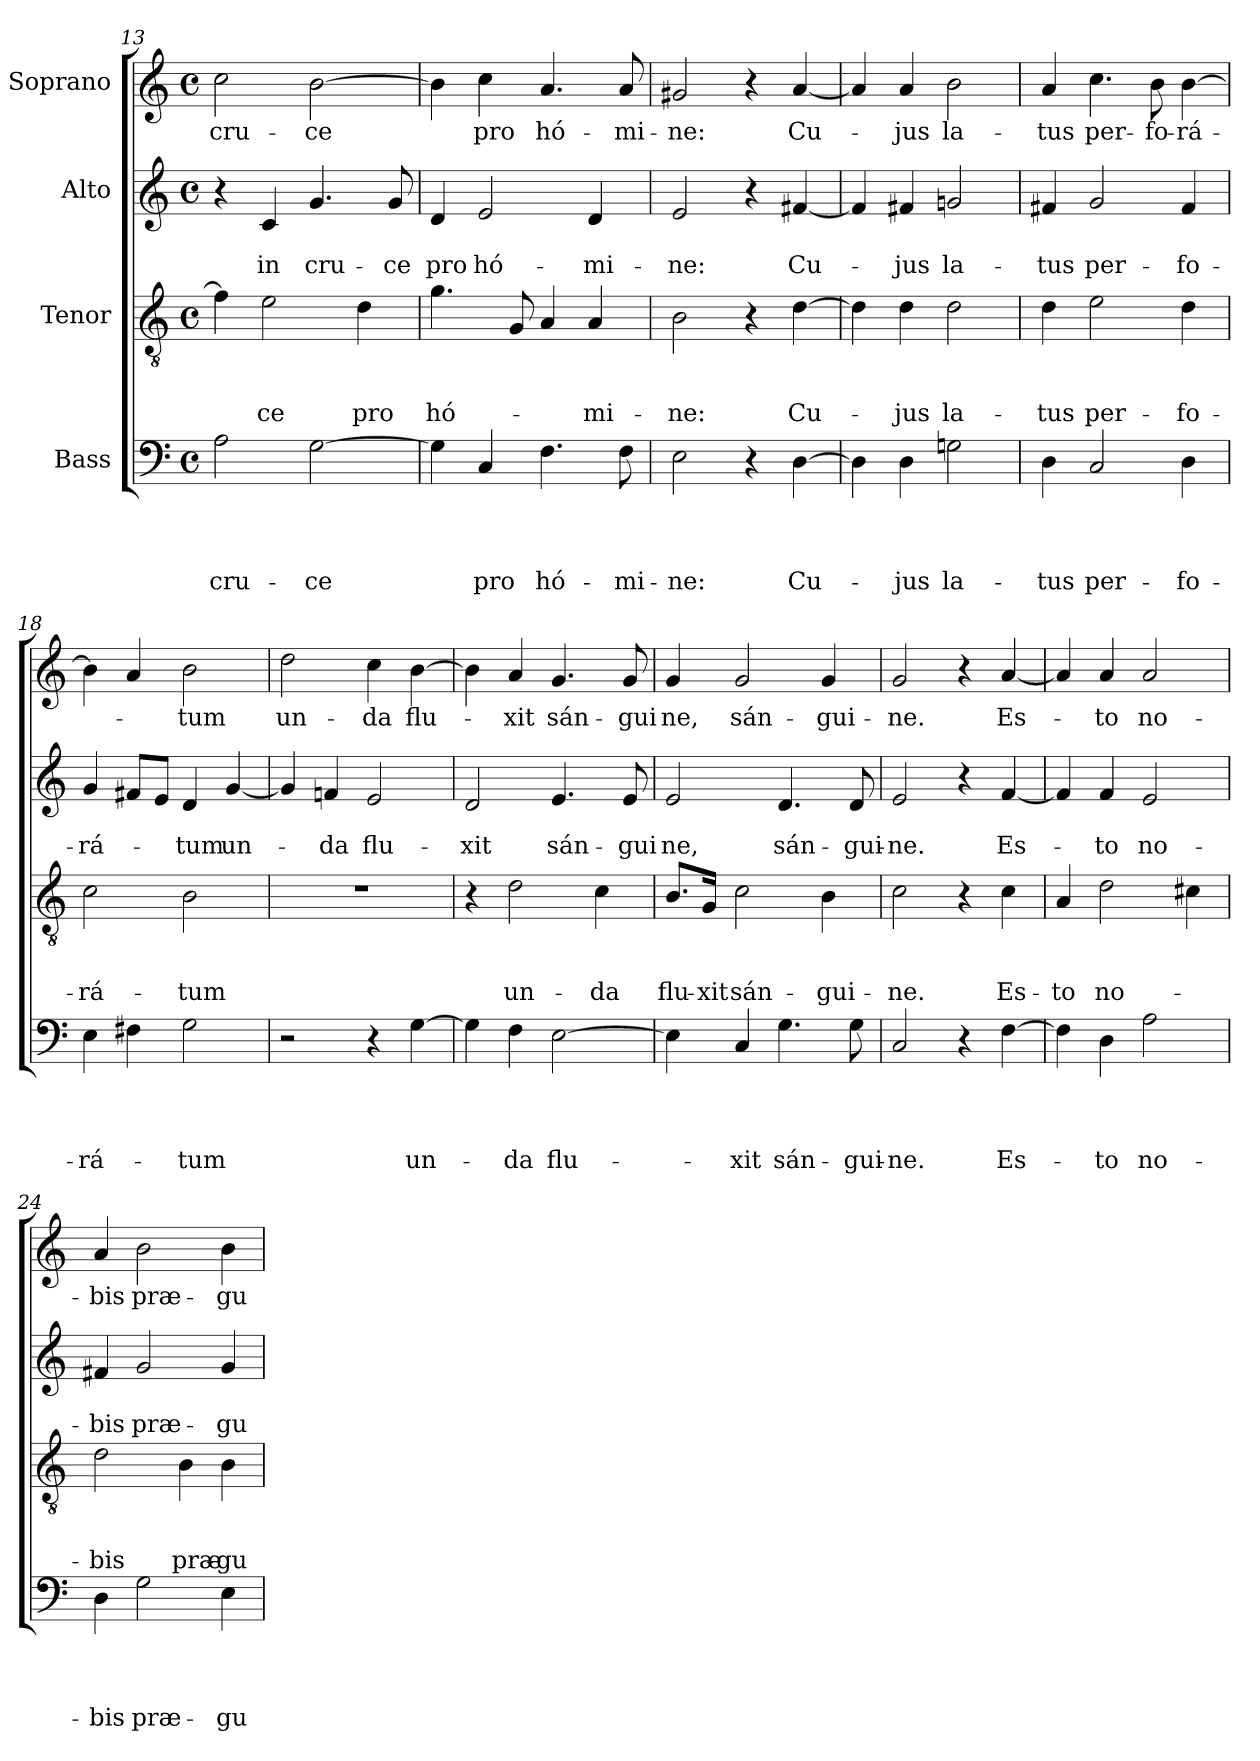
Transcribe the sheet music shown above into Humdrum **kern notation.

**kern	**text	**text	**text	**text	**kern	**text	**text	**text	**kern	**text	**text	**kern	**text
*part4	*part4	*part4	*part4	*part4	*part3	*part3	*part3	*part3	*part2	*part2	*part2	*part1	*part1
*staff4	*staff4	*staff4	*staff4	*staff4	*staff3	*staff3	*staff3	*staff3	*staff2	*staff2	*staff2	*staff1	*staff1
*I"Bass	*	*	*	*	*I"Tenor	*	*	*	*I"Alto	*	*	*I"Soprano	*
*clefF4	*	*	*	*	*clefGv2	*	*	*	*clefG2	*	*	*clefG2	*
*k[]	*	*	*	*	*k[]	*	*	*	*k[]	*	*	*k[]	*
*C:	*	*	*	*	*C:	*	*	*	*C:	*	*	*C:	*
*M4/4	*	*	*	*	*M4/4	*	*	*	*M4/4	*	*	*M4/4	*
*met(c)	*	*	*	*	*met(c)	*	*	*	*met(c)	*	*	*met(c)	*
=13	=13	=13	=13	=13	=13	=13	=13	=13	=13	=13	=13	=13	=13
!	!	!	!	!LO:LY:b	!	!	!	!	!	!	!	!	!LO:LY:b
2A\	.	.	.	cru-	4f\]	.	.	.	4r	.	.	2cc\	cru-
!	!	!	!	!	!	!	!	!LO:LY:b	!	!	!LO:LY:b	!	!
.	.	.	.	.	2e\	.	.	-ce	4c/	.	in	.	.
!	!	!	!	!LO:LY:b	!	!	!	!	!	!	!LO:LY:b	!	!LO:LY:b
[<2G\	.	.	.	-ce	.	.	.	.	4.g/	.	cru-	[<2b\	-ce
!	!	!	!	!	!	!	!	!LO:LY:b	!	!	!	!	!
.	.	.	.	.	4d\	.	.	pro	.	.	.	.	.
!	!	!	!	!	!	!	!	!	!	!	!LO:LY:b	!	!
.	.	.	.	.	.	.	.	.	8g/	.	-ce	.	.
!!LO:LB:g=z
=14	=14	=14	=14	=14	=14	=14	=14	=14	=14	=14	=14	=14	=14
!	!	!	!	!	!	!	!	!LO:LY:b	!	!	!LO:LY:b	!	!
4G\]	.	.	.	.	4.g\	.	.	hó-	4d/	.	pro	4b\]	.
!	!	!	!	!LO:LY:b	!	!	!	!	!	!	!LO:LY:b	!	!LO:LY:b
4C/	.	.	.	pro	.	.	.	.	2e/	.	hó-	4cc\	pro
.	.	.	.	.	8G/	.	.	.	.	.	.	.	.
!	!	!	!	!LO:LY:b	!	!	!	!	!	!	!	!	!LO:LY:b
4.F\	.	.	.	hó-	4A/	.	.	.	.	.	.	4.a/	hó-
!	!	!	!	!	!	!	!	!LO:LY:b	!	!	!LO:LY:b	!	!
.	.	.	.	.	4A/	.	.	-mi-	4d/	.	-mi-	.	.
!	!	!	!	!LO:LY:b	!	!	!	!	!	!	!	!	!LO:LY:b
8F\	.	.	.	-mi-	.	.	.	.	.	.	.	8a/	-mi-
=15	=15	=15	=15	=15	=15	=15	=15	=15	=15	=15	=15	=15	=15
!	!	!	!	!LO:LY:b	!	!	!	!LO:LY:b	!	!	!LO:LY:b	!	!LO:LY:b
2E\	.	.	.	-ne:	2B\	.	.	-ne:	2e/	.	-ne:	2g#X/	-ne:
4r	.	.	.	.	4r	.	.	.	4r	.	.	4r	.
!	!	!	!	!LO:LY:b	!	!	!	!LO:LY:b	!	!	!LO:LY:b	!	!LO:LY:b
[>4D\	.	.	.	Cu-	[>4d\	.	.	Cu-	[<4f#X/	.	Cu-	[<4a/	Cu-
=16	=16	=16	=16	=16	=16	=16	=16	=16	=16	=16	=16	=16	=16
4D\]	.	.	.	.	4d\]	.	.	.	4f#/]	.	.	4a/]	.
!	!	!	!	!LO:LY:b	!	!	!	!LO:LY:b	!	!	!LO:LY:b	!	!LO:LY:b
4D\	.	.	.	-jus	4d\	.	.	-jus	4f#X/	.	-jus	4a/	-jus
!	!	!	!	!LO:LY:b	!	!	!	!LO:LY:b	!	!	!LO:LY:b	!	!LO:LY:b
2Gni\	.	.	.	la-	2d\	.	.	la-	2gni/	.	la-	2b\	la-
=17	=17	=17	=17	=17	=17	=17	=17	=17	=17	=17	=17	=17	=17
!	!	!	!	!LO:LY:b	!	!	!	!LO:LY:b	!	!	!LO:LY:b	!	!LO:LY:b
4D\	.	.	.	-tus	4d\	.	.	-tus	4f#X/	.	-tus	4a/	-tus
!	!	!	!	!LO:LY:b	!	!	!	!LO:LY:b	!	!	!LO:LY:b	!	!LO:LY:b
2C/	.	.	.	per-	2e\	.	.	per-	2g/	.	per-	4.cc\	per-
!	!	!	!	!	!	!	!	!	!	!	!	!	!LO:LY:b
.	.	.	.	.	.	.	.	.	.	.	.	8b\	-fo-
!	!	!	!	!LO:LY:b	!	!	!	!LO:LY:b	!	!	!LO:LY:b	!	!LO:LY:b:rj
4D\	.	.	.	-fo-	4d\	.	.	-fo-	4f#/	.	-fo-	[<4b\	-rá-
!!LO:PB:g=z
=18	=18	=18	=18	=18	=18	=18	=18	=18	=18	=18	=18	=18	=18
!	!	!	!	!LO:LY:b	!	!	!	!LO:LY:b	!	!	!LO:LY:b	!	!
4E\	.	.	.	-rá-	2c\	.	.	-rá-	4g/	.	-rá-	4b\]	.
4F#X\	.	.	.	.	.	.	.	.	8f#X/L	.	.	4a/	.
.	.	.	.	.	.	.	.	.	8e/J	.	.	.	.
!	!	!	!	!LO:LY:b	!	!	!	!LO:LY:b	!	!	!LO:LY:b	!	!LO:LY:b
2G\	.	.	.	-tum	2B\	.	.	-tum	4d/	.	-tum	2b\	-tum
!	!	!	!	!	!	!	!	!	!	!	!LO:LY:b	!	!
.	.	.	.	.	.	.	.	.	[<4g/	.	un-	.	.
=19	=19	=19	=19	=19	=19	=19	=19	=19	=19	=19	=19	=19	=19
!	!	!	!	!	!	!	!	!	!	!	!	!	!LO:LY:b
2r	.	.	.	.	1r	.	.	.	4g/]	.	.	2dd\	un-
!	!	!	!	!	!	!	!	!	!	!	!LO:LY:b	!	!
.	.	.	.	.	.	.	.	.	4fni/	.	-da	.	.
!	!	!	!	!	!	!	!	!	!	!	!LO:LY:b	!	!LO:LY:b
4r	.	.	.	.	.	.	.	.	2e/	.	flu-	4cc\	-da
!	!	!	!	!LO:LY:b	!	!	!	!	!	!	!	!	!LO:LY:b
[>4G\	.	.	.	un-	.	.	.	.	.	.	.	[>4b\	flu-
=20	=20	=20	=20	=20	=20	=20	=20	=20	=20	=20	=20	=20	=20
!	!	!	!	!	!	!	!	!	!	!	!LO:LY:b	!	!
4G\]	.	.	.	.	4r	.	.	.	2d/	.	-xit	4b\]	.
!	!	!	!	!LO:LY:b	!	!	!	!LO:LY:b	!	!	!	!	!LO:LY:b
4F\	.	.	.	-da	2d\	.	.	un-	.	.	.	4a/	-xit
!	!	!	!	!LO:LY:b	!	!	!	!	!	!	!LO:LY:b	!	!LO:LY:b
[>2E\	.	.	.	flu-	.	.	.	.	4.e/	.	sán-	4.g/	sán-
!	!	!	!	!	!	!	!	!LO:LY:b	!	!	!	!	!
.	.	.	.	.	4c\	.	.	-da	.	.	.	.	.
!	!	!	!	!	!	!	!	!	!	!	!LO:LY:b	!	!LO:LY:b
.	.	.	.	.	.	.	.	.	8e/	.	-gui	8g/	-gui
=21	=21	=21	=21	=21	=21	=21	=21	=21	=21	=21	=21	=21	=21
!	!	!	!	!	!	!	!	!LO:LY:b	!	!	!LO:LY:b	!	!LO:LY:b
4E\]	.	.	.	.	8.B/L	.	.	flu-	2e/	.	ne,	4g/	ne,
!	!	!	!	!	!	!	!	!LO:LY:b	!	!	!	!	!
.	.	.	.	.	16G/Jk	.	.	-xit	.	.	.	.	.
!	!	!	!	!LO:LY:b	!	!	!	!LO:LY:b	!	!	!	!	!LO:LY:b
4C/	.	.	.	-xit	2c\	.	.	sán-	.	.	.	2g/	sán-
!	!	!	!	!LO:LY:b	!	!	!	!	!	!	!LO:LY:b	!	!
4.G\	.	.	.	sán-	.	.	.	.	4.d/	.	sán-	.	.
!	!	!	!	!	!	!	!	!LO:LY:b	!	!	!	!	!LO:LY:b
.	.	.	.	.	4B\	.	.	-gui-	.	.	.	4g/	-gui-
!	!	!	!	!LO:LY:b	!	!	!	!	!	!	!LO:LY:b	!	!
8G\	.	.	.	-gui-	.	.	.	.	8d/	.	-gui-	.	.
!!LO:LB:g=z
=22	=22	=22	=22	=22	=22	=22	=22	=22	=22	=22	=22	=22	=22
!	!	!	!	!LO:LY:b	!	!	!	!LO:LY:b	!	!	!LO:LY:b	!	!LO:LY:b
2C/	.	.	.	-ne.	2c\	.	.	-ne.	2e/	.	-ne.	2g/	-ne.
4r	.	.	.	.	4r	.	.	.	4r	.	.	4r	.
!	!	!	!	!LO:LY:b	!	!	!	!LO:LY:b	!	!	!LO:LY:b	!	!LO:LY:b
[>4F\	.	.	.	Es-	4c\	.	.	Es-	[<4f/	.	Es-	[<4a/	Es-
=23	=23	=23	=23	=23	=23	=23	=23	=23	=23	=23	=23	=23	=23
!	!	!	!	!	!	!	!	!LO:LY:b	!	!	!	!	!
4F\]	.	.	.	.	4A/	.	.	-to	4f/]	.	.	4a/]	.
!	!	!	!	!LO:LY:b	!	!	!	!LO:LY:b	!	!	!LO:LY:b	!	!LO:LY:b
4D\	.	.	.	-to	2d\	.	.	no-	4f/	.	-to	4a/	-to
!	!	!	!	!LO:LY:b	!	!	!	!	!	!	!LO:LY:b	!	!LO:LY:b
2A\	.	.	.	no-	.	.	.	.	2e/	.	no-	2a/	no-
.	.	.	.	.	4c#X\	.	.	.	.	.	.	.	.
=24	=24	=24	=24	=24	=24	=24	=24	=24	=24	=24	=24	=24	=24
!	!	!	!	!LO:LY:b	!	!	!	!LO:LY:b	!	!	!LO:LY:b	!	!LO:LY:b
4D\	.	.	.	-bis	2d\	.	.	-bis	4f#X/	.	-bis	4a/	-bis
!	!	!	!	!LO:LY:b	!	!	!	!	!	!	!LO:LY:b	!	!LO:LY:b
2G\	.	.	.	præ-	.	.	.	.	2g/	.	præ-	2b\	præ-
!	!	!	!	!	!	!	!	!LO:LY:b	!	!	!	!	!
.	.	.	.	.	4B\	.	.	præ-	.	.	.	.	.
!	!	!	!	!LO:LY:b	!	!	!	!LO:LY:b:rj	!	!	!LO:LY:b	!	!LO:LY:b
4E\	.	.	.	-gu-	4B\	.	.	-gu-	4g/	.	-gu-	4b\	-gu-
=	=	=	=	=	=	=	=	=	=	=	=	=	=
*-	*-	*-	*-	*-	*-	*-	*-	*-	*-	*-	*-	*-	*-
